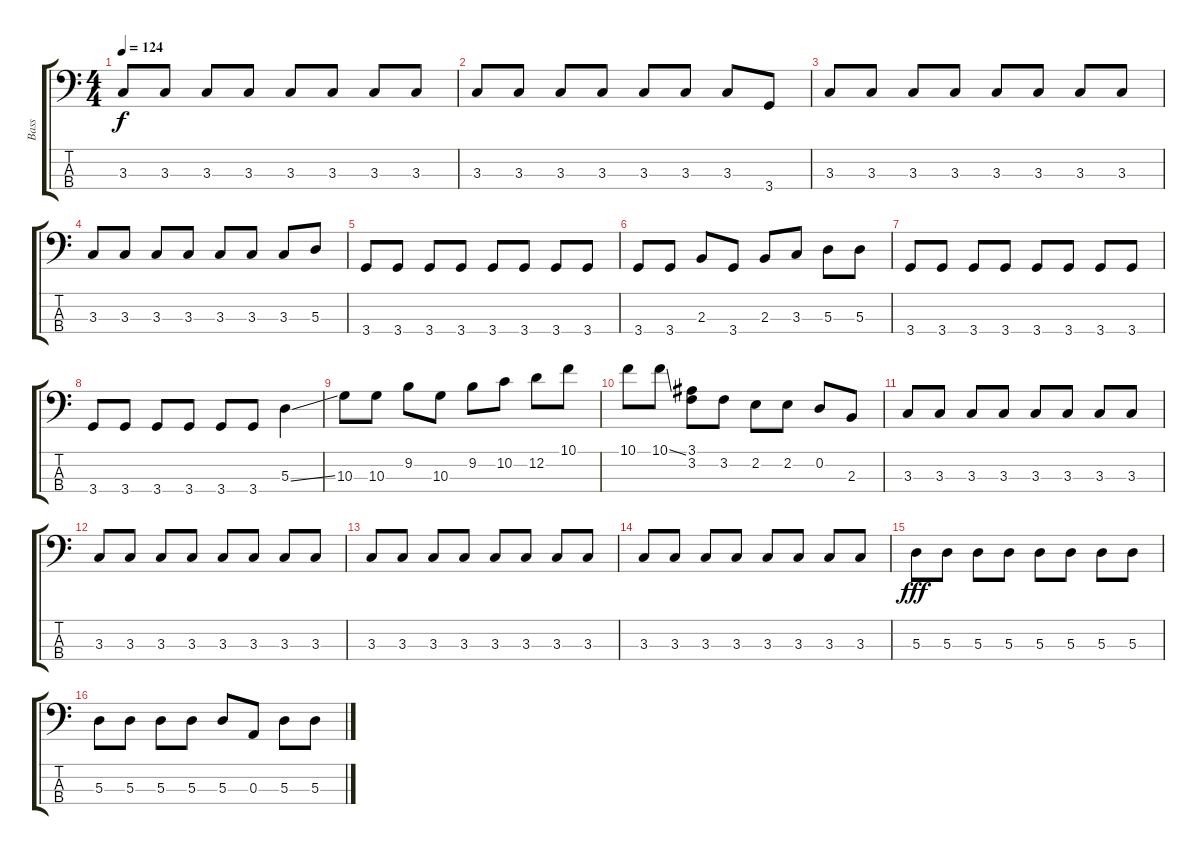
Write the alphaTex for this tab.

\track ("Bass" "Bass") {instrument electricbassfinger}
\staff {score tabs}
\tuning (G2 D2 A1 E1) {hide}
\ts (4 4)
\tempo 124
\clef f4
\ks c
3.3.8{dy f} 3.3.8 3.3.8 3.3.8 3.3.8 3.3.8 3.3.8 3.3.8 |
3.3.8 3.3.8 3.3.8 3.3.8 3.3.8 3.3.8 3.3.8 3.4.8 |
3.3.8 3.3.8 3.3.8 3.3.8 3.3.8 3.3.8 3.3.8 3.3.8 |
3.3.8 3.3.8 3.3.8 3.3.8 3.3.8 3.3.8 3.3.8 5.3.8 |
3.4.8 3.4.8 3.4.8 3.4.8 3.4.8 3.4.8 3.4.8 3.4.8 |
3.4.8 3.4.8 2.3.8 3.4.8 2.3.8 3.3.8 5.3.8 5.3.8 |
3.4.8 3.4.8 3.4.8 3.4.8 3.4.8 3.4.8 3.4.8 3.4.8 |
3.4.8 3.4.8 3.4.8 3.4.8 3.4.8 3.4.8 5.3{ss}.4 |
10.3.8 10.3.8 9.2.8 10.3.8 9.2.8 10.2.8 12.2.8 10.1.8 |
10.1.8 10.1{ss}.8 (3.1 3.2).8 3.2.8 2.2.8 2.2.8 0.2.8 2.3.8 |
3.3.8 3.3.8 3.3.8 3.3.8 3.3.8 3.3.8 3.3.8 3.3.8 |
3.3.8 3.3.8 3.3.8 3.3.8 3.3.8 3.3.8 3.3.8 3.3.8 |
3.3.8 3.3.8 3.3.8 3.3.8 3.3.8 3.3.8 3.3.8 3.3.8 |
3.3.8 3.3.8 3.3.8 3.3.8 3.3.8 3.3.8 3.3.8 3.3.8 |
5.3.8{dy fff} 5.3.8 5.3.8 5.3.8 5.3.8 5.3.8 5.3.8 5.3.8 |
5.3.8 5.3.8 5.3.8 5.3.8 5.3.8 0.3.8 5.3.8 5.3{ss}.8
